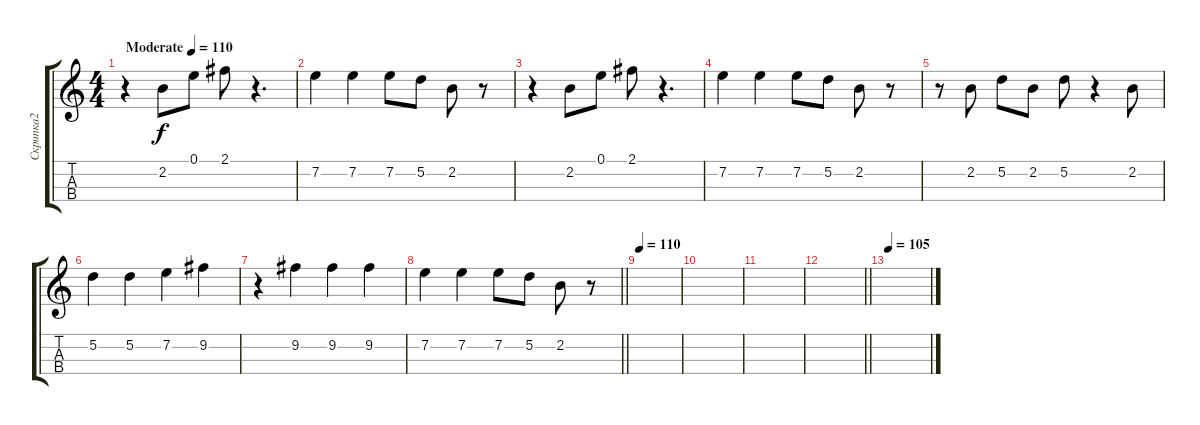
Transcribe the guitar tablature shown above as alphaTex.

\track ("Скрипка2" "Скрипка2") {instrument violin}
\staff {score tabs}
\tuning (E5 A4 D4 G3) {hide}
\ts (4 4)
\tempo (110 "Moderate")
\tempo 105
\tempo (110 "Moderate")
\clef g2
\ks c
r.4{dy f instrument violin} 2.2.8 0.1.8 2.1.8 r.4{d} |
7.2.4 7.2.4 7.2.8 5.2.8 2.2.8 r.8 |
r.4 2.2.8 0.1.8 2.1.8 r.4{d} |
7.2.4 7.2.4 7.2.8 5.2.8 2.2.8 r.8 |
r.8 2.2.8 5.2.8 2.2.8 5.2.8 r.4 2.2.8 |
5.2.4 5.2.4 7.2.4 9.2.4 |
r.4 9.2.4 9.2.4 9.2.4 |
\barLineRight lightlight
7.2.4 7.2.4 7.2.8 5.2.8 2.2.8 r.8 |
\tempo 110
|
|
|
\barLineRight lightlight
|
\tempo 105
